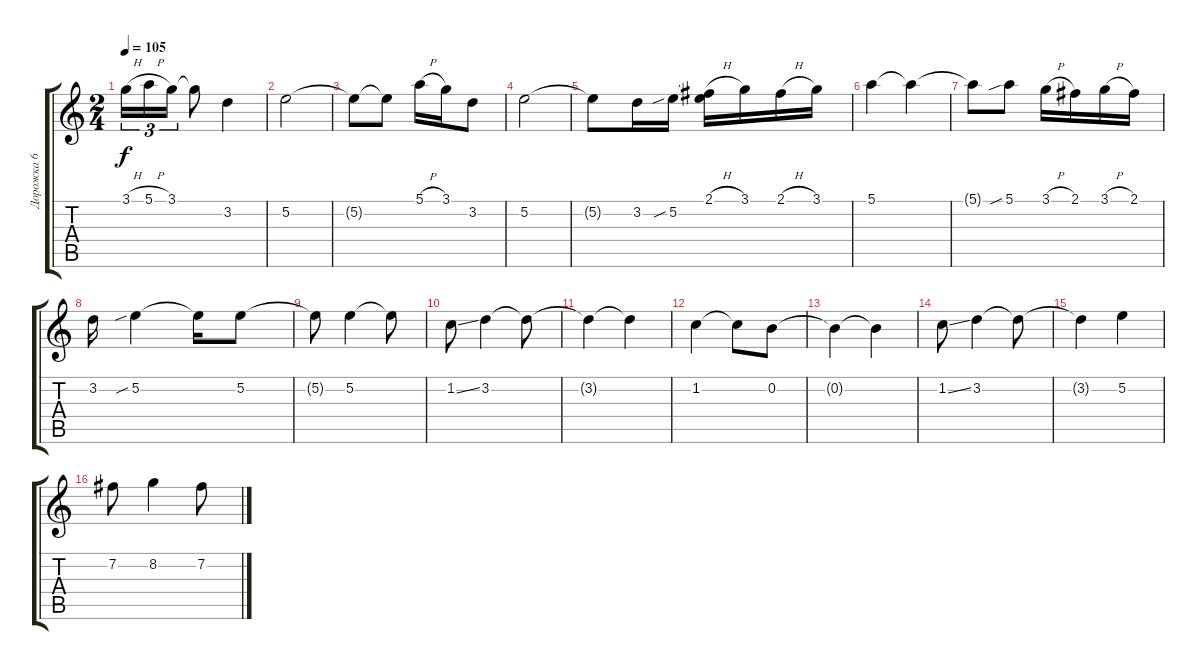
\track ("Дорожка 6" "Дорожка 6") {instrument distortionguitar}
\staff {score tabs}
\tuning (E4 B3 G3 D3 A2 E2) {hide}
\ts (2 4)
\tempo 105
\clef g2
\ks c
3.1{h}.16{tu (3 2) dy f} 5.1{h}.16{tu (3 2)} 3.1.16{tu (3 2)} 3.1{t}.8 3.2.4 |
5.2.2 |
5.2{t}.8 5.2{t}.8 5.1{h}.16 3.1.16 3.2.8 |
5.2.2 |
5.2{t}.8 3.2.16 5.2{sib}.16 (2.1{h} 5.2{t}).16 3.1.16 2.1{h}.16 3.1.16 |
5.1.4 5.1{t}.4 |
5.1{t}.8 5.1{sib}.8 3.1{h}.16 2.1.16 3.1{h}.16 2.1.16 |
3.2.16 5.2{sib}.4 5.2{t}.16 5.2.8 |
5.2{t}.8 5.2.4 5.2{t}.8 |
1.2{ss}.8 3.2.4 3.2{t}.8 |
3.2{t}.4 3.2{t}.4 |
1.2.4 1.2{t}.8 0.2.8 |
0.2{t}.4 0.2{t}.4 |
1.2{ss}.8 3.2.4 3.2{t}.8 |
3.2{t}.4 5.2.4 |
7.2.8 8.2.4 7.2.8
